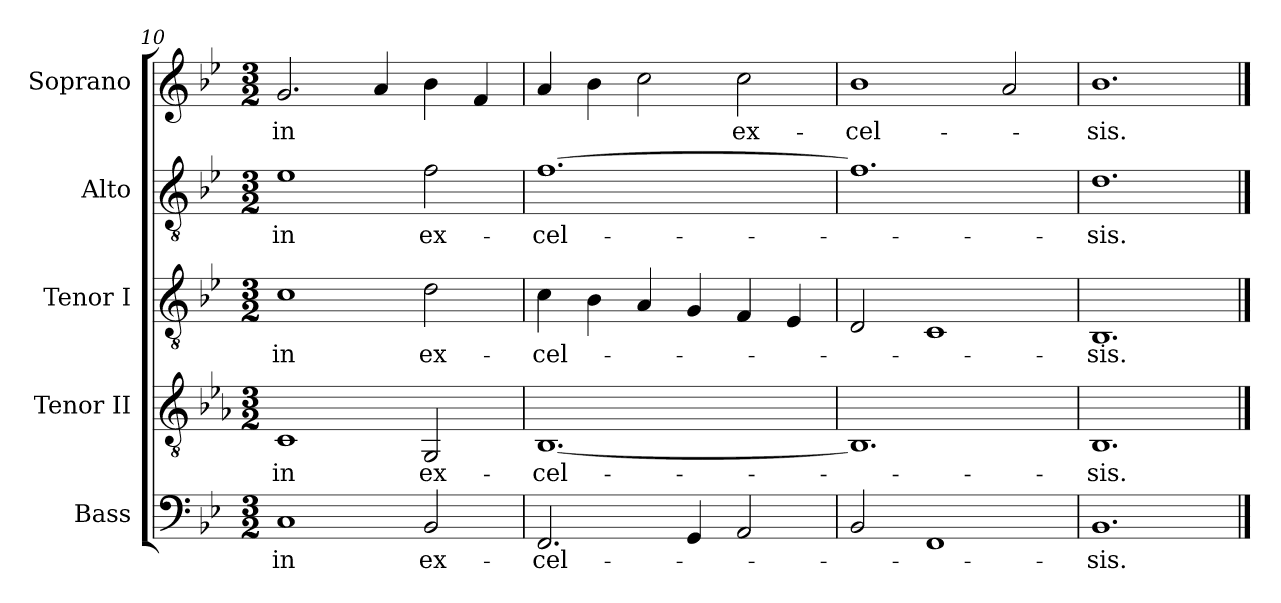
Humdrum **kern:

**kern	**text	**kern	**text	**kern	**text	**kern	**text	**kern	**text
*part5	*part5	*part4	*part4	*part3	*part3	*part2	*part2	*part1	*part1
*staff5	*staff5	*staff4	*staff4	*staff3	*staff3	*staff2	*staff2	*staff1	*staff1
*I"Bass	*	*I"Tenor II	*	*I"Tenor I	*	*I"Alto	*	*I"Soprano	*
*I'B	*	*	*	*I'T	*	*I'A	*	*	*
*clefF4	*	*clefGv2	*	*clefGv2	*	*clefGv2	*	*clefG2	*
*	*	*ITrd-4c-7	*	*	*	*	*	*	*
*k[b-e-]	*	*k[b-e-]	*	*k[b-e-]	*	*k[b-e-]	*	*k[b-e-]	*
*B-:	*	*B-:	*	*B-:	*	*B-:	*	*B-:	*
*M3/2	*	*M3/2	*	*M3/2	*	*M3/2	*	*M3/2	*
=10	=10	=10	=10	=10	=10	=10	=10	=10	=10
!	!LO:LY:b:color=#000000	!	!	!	!	!	!	!	!
!	!	!	!LO:LY:b:color=#000000	!	!	!	!	!	!
!	!	!	!	!	!LO:LY:b:color=#000000	!	!	!	!
!	!	!	!	!	!	!	!LO:LY:b:color=#000000	!	!
!	!	!	!	!	!	!	!	!	!LO:LY:b:color=#000000
1Ci	in	1Gi	in	1ci	in	1e-i	in	2.gi/	in
.	.	.	.	.	.	.	.	4ai/	.
!	!LO:LY:b:color=#000000	!	!	!	!	!	!	!	!
!	!	!	!LO:LY:b:color=#000000	!	!	!	!	!	!
!	!	!	!	!	!LO:LY:b:color=#000000	!	!	!	!
!	!	!	!	!	!	!	!LO:LY:b:color=#000000	!	!
2BB-i/	ex-	2Di/	ex-	2di\	ex-	2fi\	ex-	4b-i\	.
.	.	.	.	.	.	.	.	4fi/	.
=11	=11	=11	=11	=11	=11	=11	=11	=11	=11
!	!LO:LY:b:color=#000000	!	!	!	!	!	!	!	!
!	!	!	!LO:LY:b:color=#000000	!	!	!	!	!	!
!	!	!	!	!	!LO:LY:b:color=#000000	!	!	!	!
!	!	!	!	!	!	!	!LO:LY:b:color=#000000	!	!
2.FFi/	-cel-	[<1.Fi	-cel-	4ci\	-cel-	[>1.fi	-cel-	4ai/	.
.	.	.	.	4B-i\	.	.	.	4b-i\	.
.	.	.	.	4Ai/	.	.	.	2cci\	.
4GGi/	.	.	.	4Gi/	.	.	.	.	.
!	!	!	!	!	!	!	!	!	!LO:LY:b:color=#000000
2AAi/	.	.	.	4Fi/	.	.	.	2cci\	ex-
.	.	.	.	4E-i/	.	.	.	.	.
=12	=12	=12	=12	=12	=12	=12	=12	=12	=12
!	!	!	!	!	!	!	!	!	!LO:LY:b:color=#000000
2BB-i/	.	1.Fi]	.	2Di/	.	1.fi]	.	1b-i	-cel-
1FFi	.	.	.	1Ci	.	.	.	.	.
.	.	.	.	.	.	.	.	2ai/	.
=13	=13	=13	=13	=13	=13	=13	=13	=13	=13
!	!LO:LY:b:color=#000000	!	!	!	!	!	!	!	!
!	!	!	!LO:LY:b:color=#000000	!	!	!	!	!	!
!	!	!	!	!	!LO:LY:b:color=#000000	!	!	!	!
!	!	!	!	!	!	!	!LO:LY:b:color=#000000	!	!
!	!	!	!	!	!	!	!	!	!LO:LY:b:color=#000000
1.BB-i	-sis.	1.Fi	-sis.	1.BB-i	-sis.	1.di	-sis.	1.b-i	-sis.
==	==	==	==	==	==	==	==	==	==
*-	*-	*-	*-	*-	*-	*-	*-	*-	*-
